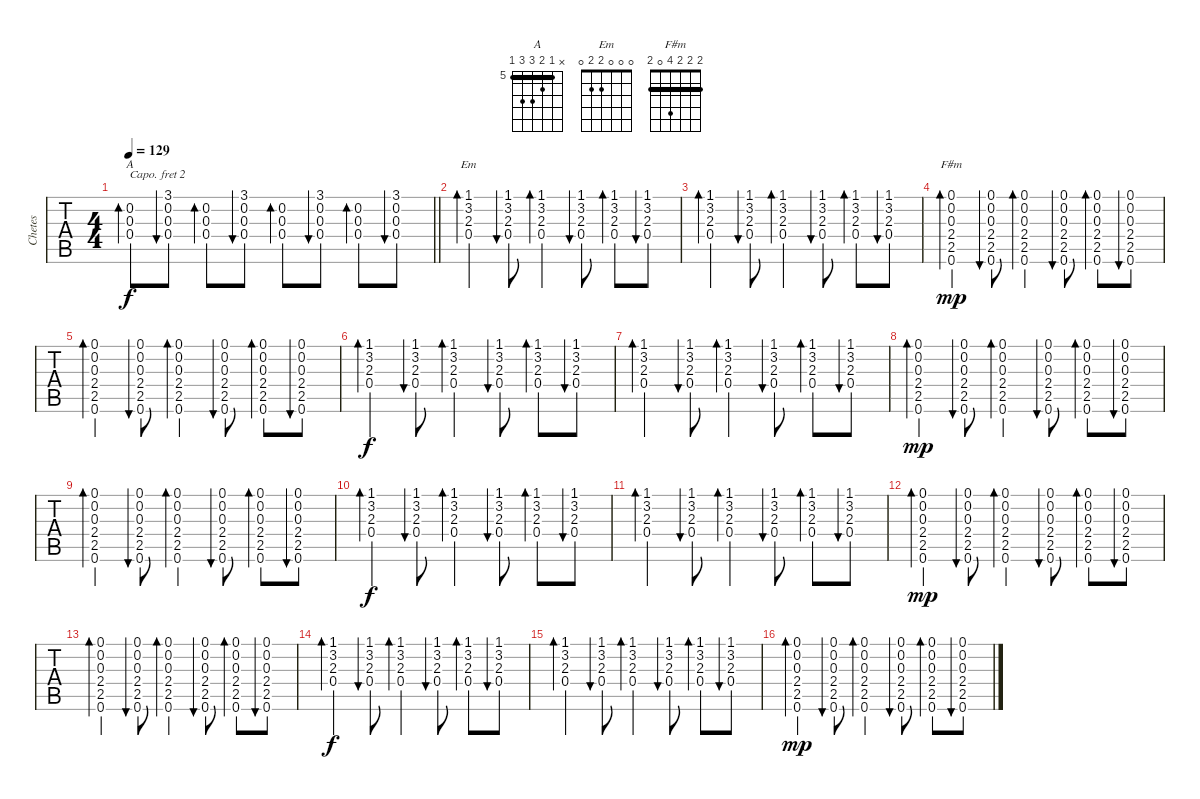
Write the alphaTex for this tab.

\track ("Chetes" "Chetes") {instrument acousticguitarsteel}
\staff {tabs}
\capo 2
\tuning (E4 B3 G3 D3 A2 E2) {hide}
\chord ("A" x 5 6 7 7 5) {firstfret 5 barre 5}
\chord ("Em" 0 0 0 2 2 0)
\chord ("F#m" 2 2 2 4 0 2) {barre 2}
\ts (4 4)
\tempo 129
\clef g2
\barLineRight lightlight
\ks d
(0.2 0.3 0.4).8{bd 30 ch "A" dy f} (3.1 0.2 0.3 0.4).8{bu 30} (0.2 0.3 0.4).8{bd 30} (3.1 0.2 0.3 0.4).8{bu 60} (0.2 0.3 0.4).8{bd 30} (3.1 0.2 0.3 0.4).8{bu 60} (0.2 0.3 0.4).8{bd 30} (3.1 0.2 0.3 0.4).8{bu 60} |
(1.1 3.2 2.3 0.4).4{bd 60 ch "Em"} (1.1 3.2 2.3 0.4).8{bu 30} (1.1 3.2 2.3 0.4).4{bd 30} (1.1 3.2 2.3 0.4).8{bu 30} (1.1 3.2 2.3 0.4).8{bd 30} (1.1 3.2 2.3 0.4).8{bu 30} |
(1.1 3.2 2.3 0.4).4{bd 60} (1.1 3.2 2.3 0.4).8{bu 30} (1.1 3.2 2.3 0.4).4{bd 30} (1.1 3.2 2.3 0.4).8{bu 30} (1.1 3.2 2.3 0.4).8{bd 30} (1.1 3.2 2.3 0.4).8{bu 30} |
(0.1 0.2 0.3 2.4 2.5 0.6).4{bd 60 ch "F#m" dy mp} (0.1 0.2 0.3 2.4 2.5 0.6).8{bu 30} (0.1 0.2 0.3 2.4 2.5 0.6).4{bd 30} (0.1 0.2 0.3 2.4 2.5 0.6).8{bu 30} (0.1 0.2 0.3 2.4 2.5 0.6).8{bd 30} (0.1 0.2 0.3 2.4 2.5 0.6).8{bu 30} |
(0.1 0.2 0.3 2.4 2.5 0.6).4{bd 60} (0.1 0.2 0.3 2.4 2.5 0.6).8{bu 30} (0.1 0.2 0.3 2.4 2.5 0.6).4{bd 30} (0.1 0.2 0.3 2.4 2.5 0.6).8{bu 30} (0.1 0.2 0.3 2.4 2.5 0.6).8{bd 30} (0.1 0.2 0.3 2.4 2.5 0.6).8{bu 30} |
(1.1 3.2 2.3 0.4).4{bd 60 dy f} (1.1 3.2 2.3 0.4).8{bu 30} (1.1 3.2 2.3 0.4).4{bd 30} (1.1 3.2 2.3 0.4).8{bu 30} (1.1 3.2 2.3 0.4).8{bd 30} (1.1 3.2 2.3 0.4).8{bu 30} |
(1.1 3.2 2.3 0.4).4{bd 60} (1.1 3.2 2.3 0.4).8{bu 30} (1.1 3.2 2.3 0.4).4{bd 30} (1.1 3.2 2.3 0.4).8{bu 30} (1.1 3.2 2.3 0.4).8{bd 30} (1.1 3.2 2.3 0.4).8{bu 30} |
(0.1 0.2 0.3 2.4 2.5 0.6).4{bd 60 dy mp} (0.1 0.2 0.3 2.4 2.5 0.6).8{bu 30} (0.1 0.2 0.3 2.4 2.5 0.6).4{bd 30} (0.1 0.2 0.3 2.4 2.5 0.6).8{bu 30} (0.1 0.2 0.3 2.4 2.5 0.6).8{bd 30} (0.1 0.2 0.3 2.4 2.5 0.6).8{bu 30} |
(0.1 0.2 0.3 2.4 2.5 0.6).4{bd 60} (0.1 0.2 0.3 2.4 2.5 0.6).8{bu 30} (0.1 0.2 0.3 2.4 2.5 0.6).4{bd 30} (0.1 0.2 0.3 2.4 2.5 0.6).8{bu 30} (0.1 0.2 0.3 2.4 2.5 0.6).8{bd 30} (0.1 0.2 0.3 2.4 2.5 0.6).8{bu 30} |
(1.1 3.2 2.3 0.4).4{bd 60 dy f} (1.1 3.2 2.3 0.4).8{bu 30} (1.1 3.2 2.3 0.4).4{bd 30} (1.1 3.2 2.3 0.4).8{bu 30} (1.1 3.2 2.3 0.4).8{bd 30} (1.1 3.2 2.3 0.4).8{bu 30} |
(1.1 3.2 2.3 0.4).4{bd 60} (1.1 3.2 2.3 0.4).8{bu 30} (1.1 3.2 2.3 0.4).4{bd 30} (1.1 3.2 2.3 0.4).8{bu 30} (1.1 3.2 2.3 0.4).8{bd 30} (1.1 3.2 2.3 0.4).8{bu 30} |
(0.1 0.2 0.3 2.4 2.5 0.6).4{bd 60 dy mp} (0.1 0.2 0.3 2.4 2.5 0.6).8{bu 30} (0.1 0.2 0.3 2.4 2.5 0.6).4{bd 30} (0.1 0.2 0.3 2.4 2.5 0.6).8{bu 30} (0.1 0.2 0.3 2.4 2.5 0.6).8{bd 30} (0.1 0.2 0.3 2.4 2.5 0.6).8{bu 30} |
(0.1 0.2 0.3 2.4 2.5 0.6).4{bd 60} (0.1 0.2 0.3 2.4 2.5 0.6).8{bu 30} (0.1 0.2 0.3 2.4 2.5 0.6).4{bd 30} (0.1 0.2 0.3 2.4 2.5 0.6).8{bu 30} (0.1 0.2 0.3 2.4 2.5 0.6).8{bd 30} (0.1 0.2 0.3 2.4 2.5 0.6).8{bu 30} |
(1.1 3.2 2.3 0.4).4{bd 60 dy f} (1.1 3.2 2.3 0.4).8{bu 30} (1.1 3.2 2.3 0.4).4{bd 30} (1.1 3.2 2.3 0.4).8{bu 30} (1.1 3.2 2.3 0.4).8{bd 30} (1.1 3.2 2.3 0.4).8{bu 30} |
(1.1 3.2 2.3 0.4).4{bd 60} (1.1 3.2 2.3 0.4).8{bu 30} (1.1 3.2 2.3 0.4).4{bd 30} (1.1 3.2 2.3 0.4).8{bu 30} (1.1 3.2 2.3 0.4).8{bd 30} (1.1 3.2 2.3 0.4).8{bu 30} |
(0.1 0.2 0.3 2.4 2.5 0.6).4{bd 60 dy mp} (0.1 0.2 0.3 2.4 2.5 0.6).8{bu 30} (0.1 0.2 0.3 2.4 2.5 0.6).4{bd 30} (0.1 0.2 0.3 2.4 2.5 0.6).8{bu 30} (0.1 0.2 0.3 2.4 2.5 0.6).8{bd 30} (0.1 0.2 0.3 2.4 2.5 0.6).8{bu 30}
